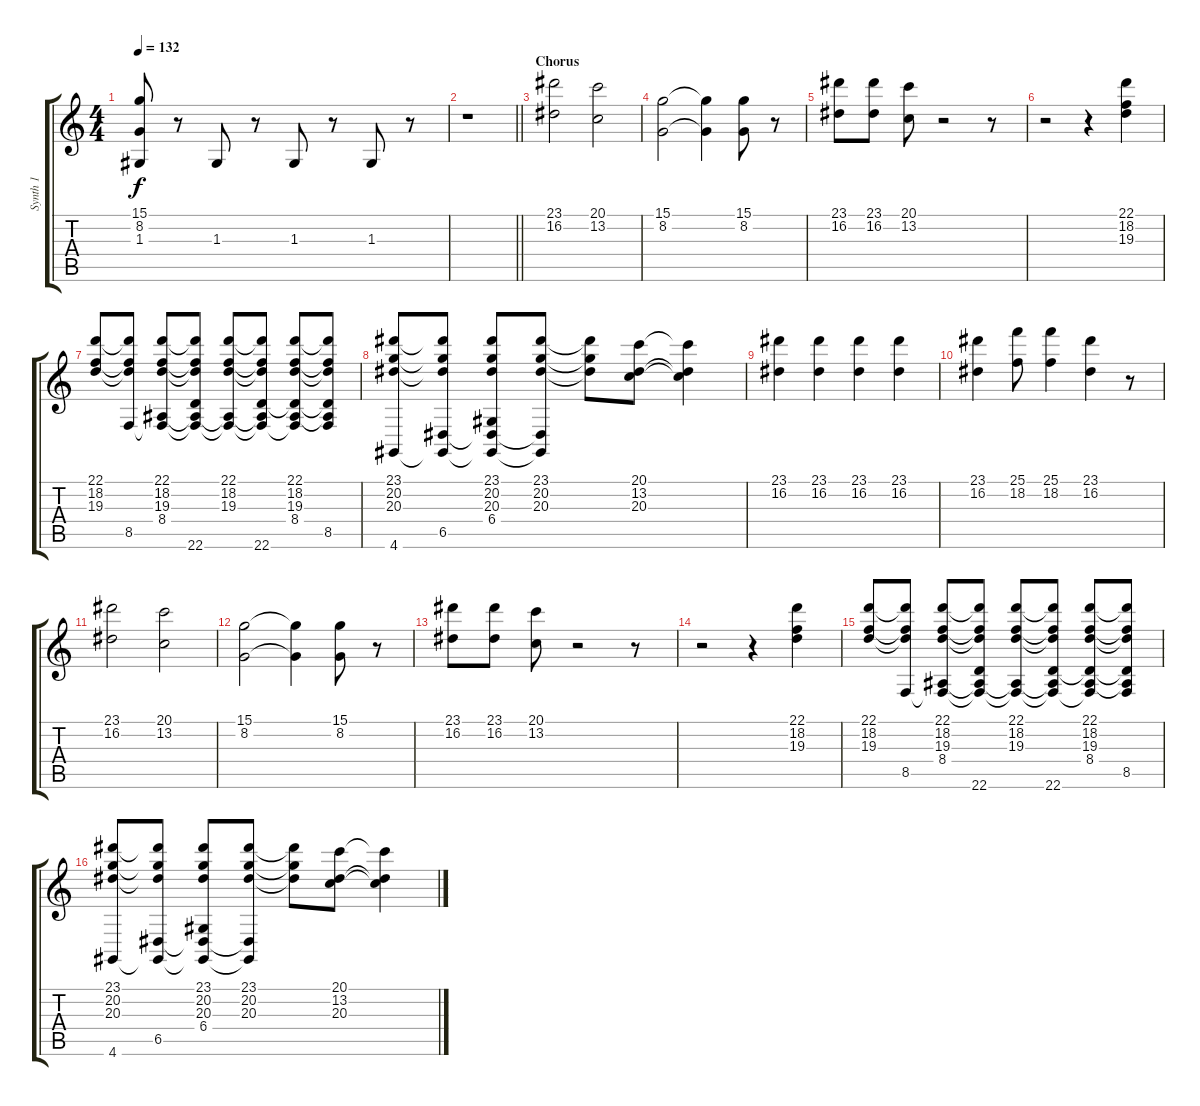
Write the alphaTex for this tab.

\track ("Synth 1" "Synth 1") {instrument electricpiano1}
\staff {score tabs}
\tuning (E4 B3 G3 D3 A2 E2) {hide}
\ts (4 4)
\tempo 132
\clef g2
\ks c
(15.1 8.2 1.3).8{dy f} r.8 1.3.8 r.8 1.3.8 r.8 1.3.8 r.8 |
\barLineRight lightlight
r.1 |
\section ("" "Chorus ")
(23.1 16.2).2 (20.1 13.2).2 |
(15.1 8.2).2 (15.1{t} 8.2{t}).4 (15.1 8.2).8 r.8 |
(23.1 16.2).8 (23.1 16.2).8 (20.1 13.2).8 r.2 r.8 |
r.2 r.4 (22.1 18.2 19.3).4 |
(22.1 18.2 19.3).8 (22.1{t} 18.2{t} 19.3{t} 8.5).8 (22.1 18.2 19.3 8.4 8.5{t}).8 (22.1{t} 18.2{t} 19.3{t} 8.4{t} 8.5{t} 22.6).8 (22.1 18.2 19.3 8.4{t} 8.5{t}).8 (22.1{t} 18.2{t} 19.3{t} 8.4{t} 8.5{t} 22.6).8 (22.1 18.2 19.3 8.4 8.5{t} 22.6{t}).8 (22.1{t} 18.2{t} 19.3{t} 8.4{t} 8.5 22.6{t}).8 |
(23.1 20.2 20.3 4.6).8 (23.1{t} 20.2{t} 20.3{t} 6.5 4.6{t}).8 (23.1 20.2 20.3 6.4 6.5{t} 4.6{t}).8 (23.1 20.2 20.3 6.5{t} 4.6{t}).8 (23.1{t} 20.2{t} 20.3{t}).8 (20.1 13.2 20.3).8 (20.1{t} 13.2{t} 20.3{t}).4 |
(23.1 16.2).4 (23.1 16.2).4 (23.1 16.2).4 (23.1 16.2).4 |
(23.1 16.2).4 (25.1 18.2).8 (25.1 18.2).4 (23.1 16.2).4 r.8 |
(23.1 16.2).2 (20.1 13.2).2 |
(15.1 8.2).2 (15.1{t} 8.2{t}).4 (15.1 8.2).8 r.8 |
(23.1 16.2).8 (23.1 16.2).8 (20.1 13.2).8 r.2 r.8 |
r.2 r.4 (22.1 18.2 19.3).4 |
(22.1 18.2 19.3).8 (22.1{t} 18.2{t} 19.3{t} 8.5).8 (22.1 18.2 19.3 8.4 8.5{t}).8 (22.1{t} 18.2{t} 19.3{t} 8.4{t} 8.5{t} 22.6).8 (22.1 18.2 19.3 8.4{t} 8.5{t}).8 (22.1{t} 18.2{t} 19.3{t} 8.4{t} 8.5{t} 22.6).8 (22.1 18.2 19.3 8.4 8.5{t} 22.6{t}).8 (22.1{t} 18.2{t} 19.3{t} 8.4{t} 8.5 22.6{t}).8 |
(23.1 20.2 20.3 4.6).8 (23.1{t} 20.2{t} 20.3{t} 6.5 4.6{t}).8 (23.1 20.2 20.3 6.4 6.5{t} 4.6{t}).8 (23.1 20.2 20.3 6.5{t} 4.6{t}).8 (23.1{t} 20.2{t} 20.3{t}).8 (20.1 13.2 20.3).8 (20.1{t} 13.2{t} 20.3{t}).4
